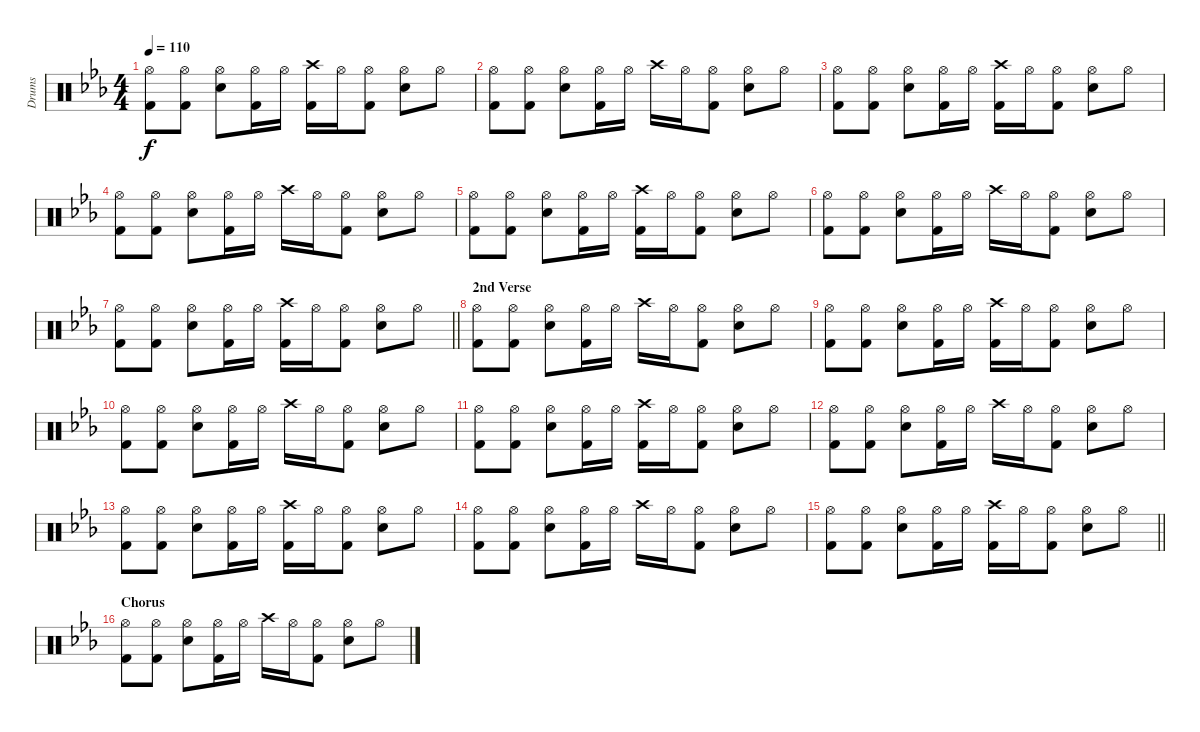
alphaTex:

\track ("Drums" "Drums") {instrument percussion}
\staff {score}
\articulation defaults
\ts (4 4)
\tempo 110
\clef neutral
\ks eb
("Hi-Hat (open)" "Kick (hit) 2").8{dy f} ("Hi-Hat (open)" "Kick (hit) 2").8 ("Hi-Hat (open)" "Snare (hit) 2").8 ("Hi-Hat (open)" "Kick (hit) 2").16 "Hi-Hat (open)".16 ("Crash high (hit)" "Kick (hit) 2").16 "Hi-Hat (open)".16 ("Hi-Hat (open)" "Kick (hit) 2").8 ("Hi-Hat (open)" "Snare (hit) 2").8 "Hi-Hat (open)".8 |
("Hi-Hat (open)" "Kick (hit) 2").8 ("Hi-Hat (open)" "Kick (hit) 2").8 ("Hi-Hat (open)" "Snare (hit) 2").8 ("Hi-Hat (open)" "Kick (hit) 2").16 "Hi-Hat (open)".16 "Crash high (hit)".16 "Hi-Hat (open)".16 ("Hi-Hat (open)" "Kick (hit) 2").8 ("Hi-Hat (open)" "Snare (hit) 2").8 "Hi-Hat (open)".8 |
("Hi-Hat (open)" "Kick (hit) 2").8 ("Hi-Hat (open)" "Kick (hit) 2").8 ("Hi-Hat (open)" "Snare (hit) 2").8 ("Hi-Hat (open)" "Kick (hit) 2").16 "Hi-Hat (open)".16 ("Crash high (hit)" "Kick (hit) 2").16 "Hi-Hat (open)".16 ("Hi-Hat (open)" "Kick (hit) 2").8 ("Hi-Hat (open)" "Snare (hit) 2").8 "Hi-Hat (open)".8 |
("Hi-Hat (open)" "Kick (hit) 2").8 ("Hi-Hat (open)" "Kick (hit) 2").8 ("Hi-Hat (open)" "Snare (hit) 2").8 ("Hi-Hat (open)" "Kick (hit) 2").16 "Hi-Hat (open)".16 "Crash high (hit)".16 "Hi-Hat (open)".16 ("Hi-Hat (open)" "Kick (hit) 2").8 ("Hi-Hat (open)" "Snare (hit) 2").8 "Hi-Hat (open)".8 |
("Hi-Hat (open)" "Kick (hit) 2").8 ("Hi-Hat (open)" "Kick (hit) 2").8 ("Hi-Hat (open)" "Snare (hit) 2").8 ("Hi-Hat (open)" "Kick (hit) 2").16 "Hi-Hat (open)".16 ("Crash high (hit)" "Kick (hit) 2").16 "Hi-Hat (open)".16 ("Hi-Hat (open)" "Kick (hit) 2").8 ("Hi-Hat (open)" "Snare (hit) 2").8 "Hi-Hat (open)".8 |
("Hi-Hat (open)" "Kick (hit) 2").8 ("Hi-Hat (open)" "Kick (hit) 2").8 ("Hi-Hat (open)" "Snare (hit) 2").8 ("Hi-Hat (open)" "Kick (hit) 2").16 "Hi-Hat (open)".16 "Crash high (hit)".16 "Hi-Hat (open)".16 ("Hi-Hat (open)" "Kick (hit) 2").8 ("Hi-Hat (open)" "Snare (hit) 2").8 "Hi-Hat (open)".8 |
\barLineRight lightlight
("Hi-Hat (open)" "Kick (hit) 2").8 ("Hi-Hat (open)" "Kick (hit) 2").8 ("Hi-Hat (open)" "Snare (hit) 2").8 ("Hi-Hat (open)" "Kick (hit) 2").16 "Hi-Hat (open)".16 ("Crash high (hit)" "Kick (hit) 2").16 "Hi-Hat (open)".16 ("Hi-Hat (open)" "Kick (hit) 2").8 ("Hi-Hat (open)" "Snare (hit) 2").8 "Hi-Hat (open)".8 |
\section ("" "2nd Verse")
("Hi-Hat (open)" "Kick (hit) 2").8 ("Hi-Hat (open)" "Kick (hit) 2").8 ("Hi-Hat (open)" "Snare (hit) 2").8 ("Hi-Hat (open)" "Kick (hit) 2").16 "Hi-Hat (open)".16 "Crash high (hit)".16 "Hi-Hat (open)".16 ("Hi-Hat (open)" "Kick (hit) 2").8 ("Hi-Hat (open)" "Snare (hit) 2").8 "Hi-Hat (open)".8 |
("Hi-Hat (open)" "Kick (hit) 2").8 ("Hi-Hat (open)" "Kick (hit) 2").8 ("Hi-Hat (open)" "Snare (hit) 2").8 ("Hi-Hat (open)" "Kick (hit) 2").16 "Hi-Hat (open)".16 ("Crash high (hit)" "Kick (hit) 2").16 "Hi-Hat (open)".16 ("Hi-Hat (open)" "Kick (hit) 2").8 ("Hi-Hat (open)" "Snare (hit) 2").8 "Hi-Hat (open)".8 |
("Hi-Hat (open)" "Kick (hit) 2").8 ("Hi-Hat (open)" "Kick (hit) 2").8 ("Hi-Hat (open)" "Snare (hit) 2").8 ("Hi-Hat (open)" "Kick (hit) 2").16 "Hi-Hat (open)".16 "Crash high (hit)".16 "Hi-Hat (open)".16 ("Hi-Hat (open)" "Kick (hit) 2").8 ("Hi-Hat (open)" "Snare (hit) 2").8 "Hi-Hat (open)".8 |
("Hi-Hat (open)" "Kick (hit) 2").8 ("Hi-Hat (open)" "Kick (hit) 2").8 ("Hi-Hat (open)" "Snare (hit) 2").8 ("Hi-Hat (open)" "Kick (hit) 2").16 "Hi-Hat (open)".16 ("Crash high (hit)" "Kick (hit) 2").16 "Hi-Hat (open)".16 ("Hi-Hat (open)" "Kick (hit) 2").8 ("Hi-Hat (open)" "Snare (hit) 2").8 "Hi-Hat (open)".8 |
("Hi-Hat (open)" "Kick (hit) 2").8 ("Hi-Hat (open)" "Kick (hit) 2").8 ("Hi-Hat (open)" "Snare (hit) 2").8 ("Hi-Hat (open)" "Kick (hit) 2").16 "Hi-Hat (open)".16 "Crash high (hit)".16 "Hi-Hat (open)".16 ("Hi-Hat (open)" "Kick (hit) 2").8 ("Hi-Hat (open)" "Snare (hit) 2").8 "Hi-Hat (open)".8 |
("Hi-Hat (open)" "Kick (hit) 2").8 ("Hi-Hat (open)" "Kick (hit) 2").8 ("Hi-Hat (open)" "Snare (hit) 2").8 ("Hi-Hat (open)" "Kick (hit) 2").16 "Hi-Hat (open)".16 ("Crash high (hit)" "Kick (hit) 2").16 "Hi-Hat (open)".16 ("Hi-Hat (open)" "Kick (hit) 2").8 ("Hi-Hat (open)" "Snare (hit) 2").8 "Hi-Hat (open)".8 |
("Hi-Hat (open)" "Kick (hit) 2").8 ("Hi-Hat (open)" "Kick (hit) 2").8 ("Hi-Hat (open)" "Snare (hit) 2").8 ("Hi-Hat (open)" "Kick (hit) 2").16 "Hi-Hat (open)".16 "Crash high (hit)".16 "Hi-Hat (open)".16 ("Hi-Hat (open)" "Kick (hit) 2").8 ("Hi-Hat (open)" "Snare (hit) 2").8 "Hi-Hat (open)".8 |
\barLineRight lightlight
("Hi-Hat (open)" "Kick (hit) 2").8 ("Hi-Hat (open)" "Kick (hit) 2").8 ("Hi-Hat (open)" "Snare (hit) 2").8 ("Hi-Hat (open)" "Kick (hit) 2").16 "Hi-Hat (open)".16 ("Crash high (hit)" "Kick (hit) 2").16 "Hi-Hat (open)".16 ("Hi-Hat (open)" "Kick (hit) 2").8 ("Hi-Hat (open)" "Snare (hit) 2").8 "Hi-Hat (open)".8 |
\section ("" "Chorus")
("Hi-Hat (open)" "Kick (hit) 2").8 ("Hi-Hat (open)" "Kick (hit) 2").8 ("Hi-Hat (open)" "Snare (hit) 2").8 ("Hi-Hat (open)" "Kick (hit) 2").16 "Hi-Hat (open)".16 "Crash high (hit)".16 "Hi-Hat (open)".16 ("Hi-Hat (open)" "Kick (hit) 2").8 ("Hi-Hat (open)" "Snare (hit) 2").8 "Hi-Hat (open)".8
